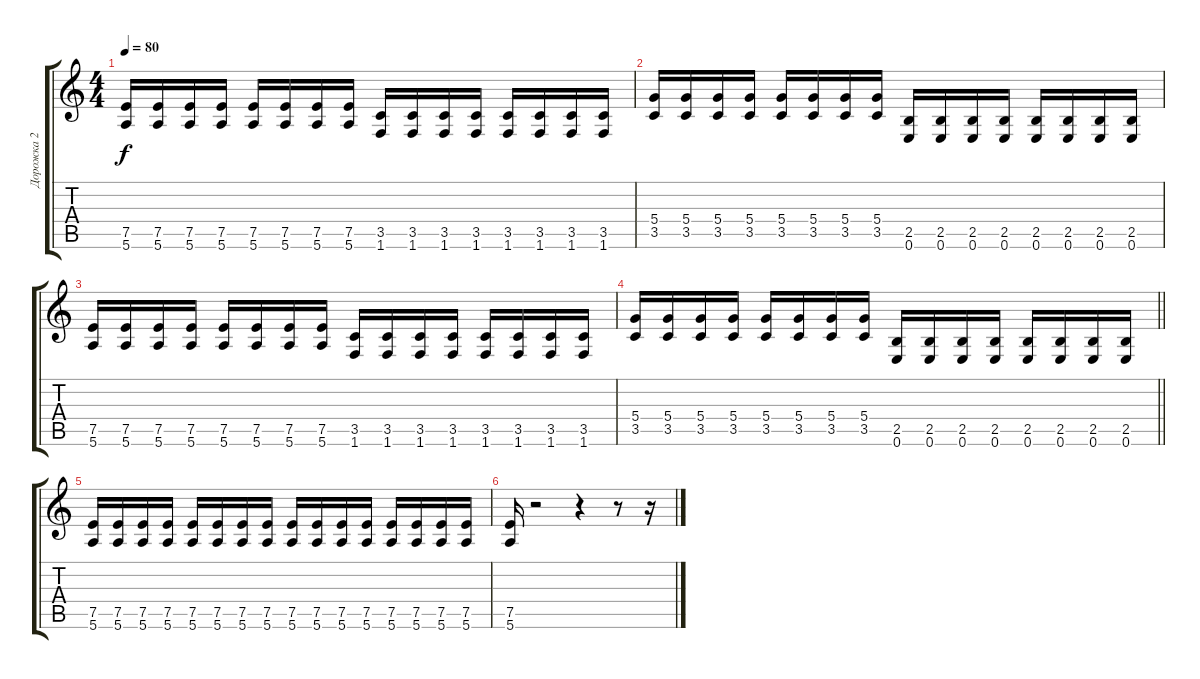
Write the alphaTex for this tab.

\track ("Дорожка 2" "Дорожка 2") {instrument overdrivenguitar}
\staff {score tabs}
\tuning (E4 B3 G3 D3 A2 E2) {hide}
\ts (4 4)
\tempo 80
\clef g2
\ks c
(7.5 5.6).16{dy f} (7.5 5.6).16 (7.5 5.6).16 (7.5 5.6).16 (7.5 5.6).16 (7.5 5.6).16 (7.5 5.6).16 (7.5 5.6).16 (3.5 1.6).16 (3.5 1.6).16 (3.5 1.6).16 (3.5 1.6).16 (3.5 1.6).16 (3.5 1.6).16 (3.5 1.6).16 (3.5 1.6).16 |
(5.4 3.5).16 (5.4 3.5).16 (5.4 3.5).16 (5.4 3.5).16 (5.4 3.5).16 (5.4 3.5).16 (5.4 3.5).16 (5.4 3.5).16 (2.5 0.6).16 (2.5 0.6).16 (2.5 0.6).16 (2.5 0.6).16 (2.5 0.6).16 (2.5 0.6).16 (2.5 0.6).16 (2.5 0.6).16 |
(7.5 5.6).16 (7.5 5.6).16 (7.5 5.6).16 (7.5 5.6).16 (7.5 5.6).16 (7.5 5.6).16 (7.5 5.6).16 (7.5 5.6).16 (3.5 1.6).16 (3.5 1.6).16 (3.5 1.6).16 (3.5 1.6).16 (3.5 1.6).16 (3.5 1.6).16 (3.5 1.6).16 (3.5 1.6).16 |
\barLineRight lightlight
(5.4 3.5).16 (5.4 3.5).16 (5.4 3.5).16 (5.4 3.5).16 (5.4 3.5).16 (5.4 3.5).16 (5.4 3.5).16 (5.4 3.5).16 (2.5 0.6).16 (2.5 0.6).16 (2.5 0.6).16 (2.5 0.6).16 (2.5 0.6).16 (2.5 0.6).16 (2.5 0.6).16 (2.5 0.6).16 |
(7.5 5.6).16 (7.5 5.6).16 (7.5 5.6).16 (7.5 5.6).16 (7.5 5.6).16 (7.5 5.6).16 (7.5 5.6).16 (7.5 5.6).16 (7.5 5.6).16 (7.5 5.6).16 (7.5 5.6).16 (7.5 5.6).16 (7.5 5.6).16 (7.5 5.6).16 (7.5 5.6).16 (7.5 5.6).16 |
(7.5 5.6).16 r.2 r.4 r.8 r.16
